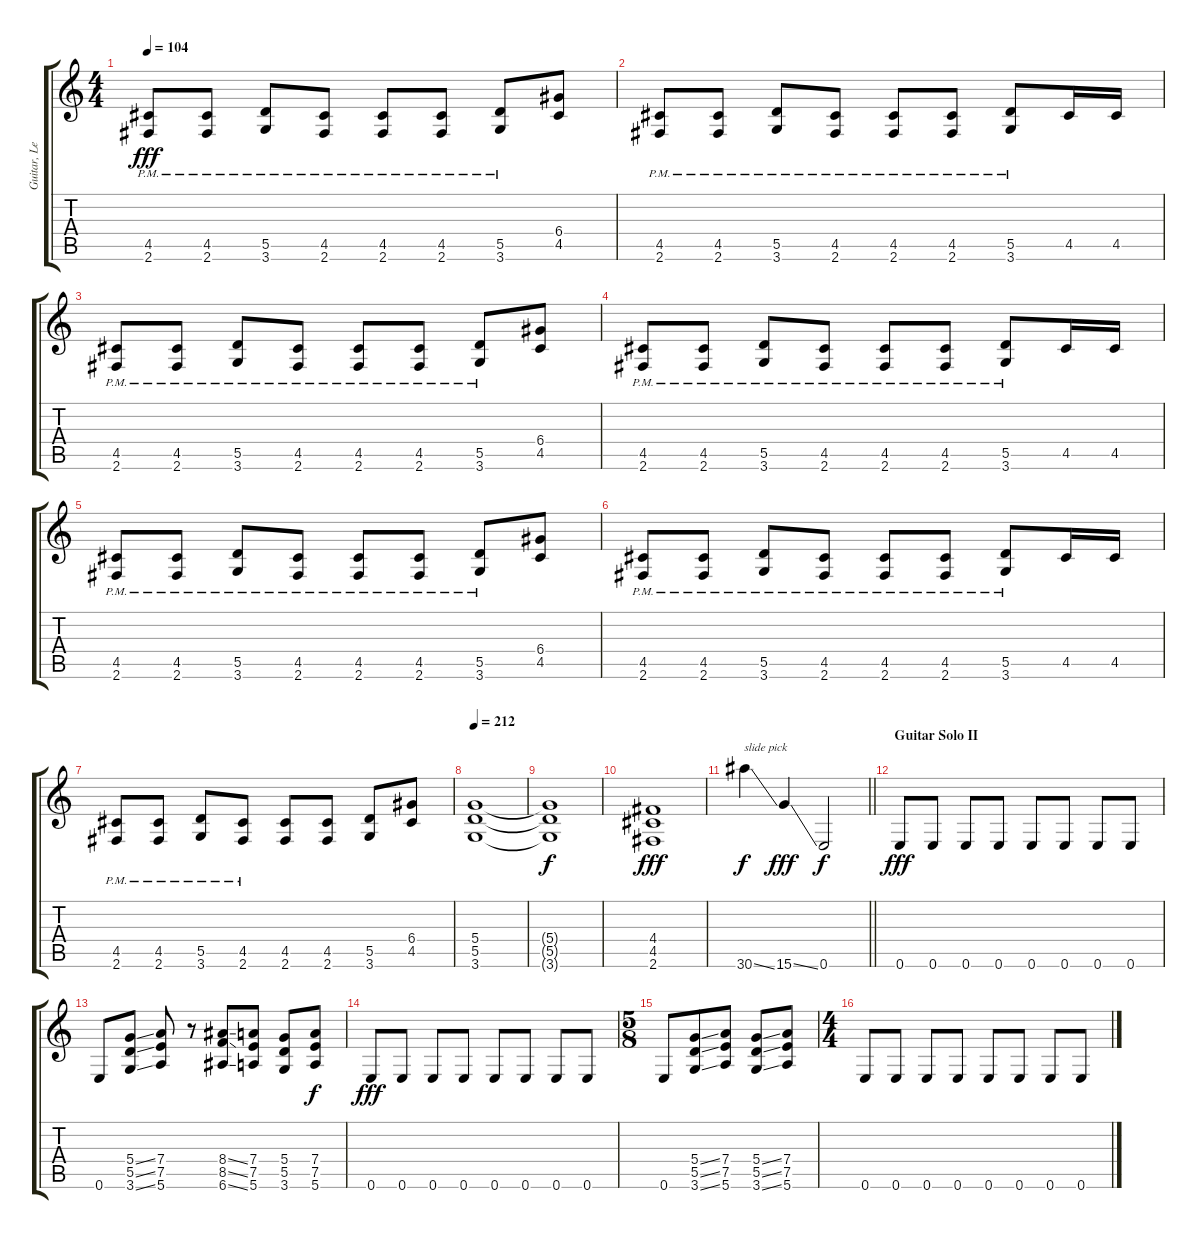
\track ("Guitar, Lead (Hammet)" "Guitar, Le") {instrument distortionguitar}
\staff {score tabs}
\tuning (E4 B3 G3 D3 A2 E2) {hide}
\ts (4 4)
\tempo 104
\clef g2
\ks c
(4.5{pm} 2.6{pm}).8{dy fff} (4.5{pm} 2.6{pm}).8 (5.5{pm} 3.6{pm}).8 (4.5{pm} 2.6{pm}).8 (4.5{pm} 2.6{pm}).8 (4.5{pm} 2.6{pm}).8 (5.5{pm} 3.6{pm}).8 (6.4 4.5).8 |
(4.5{pm} 2.6{pm}).8 (4.5{pm} 2.6{pm}).8 (5.5{pm} 3.6{pm}).8 (4.5{pm} 2.6{pm}).8 (4.5{pm} 2.6{pm}).8 (4.5{pm} 2.6{pm}).8 (5.5{pm} 3.6{pm}).8 4.5.16 4.5.16 |
(4.5{pm} 2.6{pm}).8 (4.5{pm} 2.6{pm}).8 (5.5{pm} 3.6{pm}).8 (4.5{pm} 2.6{pm}).8 (4.5{pm} 2.6{pm}).8 (4.5{pm} 2.6{pm}).8 (5.5{pm} 3.6{pm}).8 (6.4 4.5).8 |
(4.5{pm} 2.6{pm}).8 (4.5{pm} 2.6{pm}).8 (5.5{pm} 3.6{pm}).8 (4.5{pm} 2.6{pm}).8 (4.5{pm} 2.6{pm}).8 (4.5{pm} 2.6{pm}).8 (5.5{pm} 3.6{pm}).8 4.5.16 4.5.16 |
(4.5{pm} 2.6{pm}).8 (4.5{pm} 2.6{pm}).8 (5.5{pm} 3.6{pm}).8 (4.5{pm} 2.6{pm}).8 (4.5{pm} 2.6{pm}).8 (4.5{pm} 2.6{pm}).8 (5.5{pm} 3.6{pm}).8 (6.4 4.5).8 |
(4.5{pm} 2.6{pm}).8 (4.5{pm} 2.6{pm}).8 (5.5{pm} 3.6{pm}).8 (4.5{pm} 2.6{pm}).8 (4.5{pm} 2.6{pm}).8 (4.5{pm} 2.6{pm}).8 (5.5{pm} 3.6{pm}).8 4.5.16 4.5.16 |
(4.5{pm} 2.6{pm}).8 (4.5{pm} 2.6{pm}).8 (5.5{pm} 3.6{pm}).8 (4.5{pm} 2.6{pm}).8 (4.5 2.6).8 (4.5 2.6).8 (5.5 3.6).8 (6.4 4.5).8 |
\tempo 212
(5.4 5.5 3.6).1 |
(5.4{t} 5.5{t} 3.6{t}).1{dy f} |
(4.4 4.5 2.6).1{dy fff} |
\barLineRight lightlight
30.6{ss}.4{txt "slide pick" dy f} 15.6{ss}.4{dy fff} 0.6.2{dy f} |
\section ("" "Guitar Solo II")
0.6.8{dy fff} 0.6.8 0.6.8 0.6.8 0.6.8 0.6.8 0.6.8 0.6.8 |
0.6.8 (5.4{ss} 5.5{ss} 3.6{ss}).8 (7.4 7.5 5.6).8 r.8 (8.4{ss} 8.5{ss} 6.6{ss}).8 (7.4 7.5 5.6).8 (5.4 5.5 3.6).8 (7.4 7.5 5.6).8{dy f} |
0.6.8{dy fff} 0.6.8 0.6.8 0.6.8 0.6.8 0.6.8 0.6.8 0.6.8 |
\ts (5 8)
0.6.8 (5.4{ss} 5.5{ss} 3.6{ss}).8 (7.4 7.5 5.6).8 (5.4{ss} 5.5{ss} 3.6{ss}).8 (7.4 7.5 5.6).8 |
\ts (4 4)
0.6.8 0.6.8 0.6.8 0.6.8 0.6.8 0.6.8 0.6.8 0.6.8
